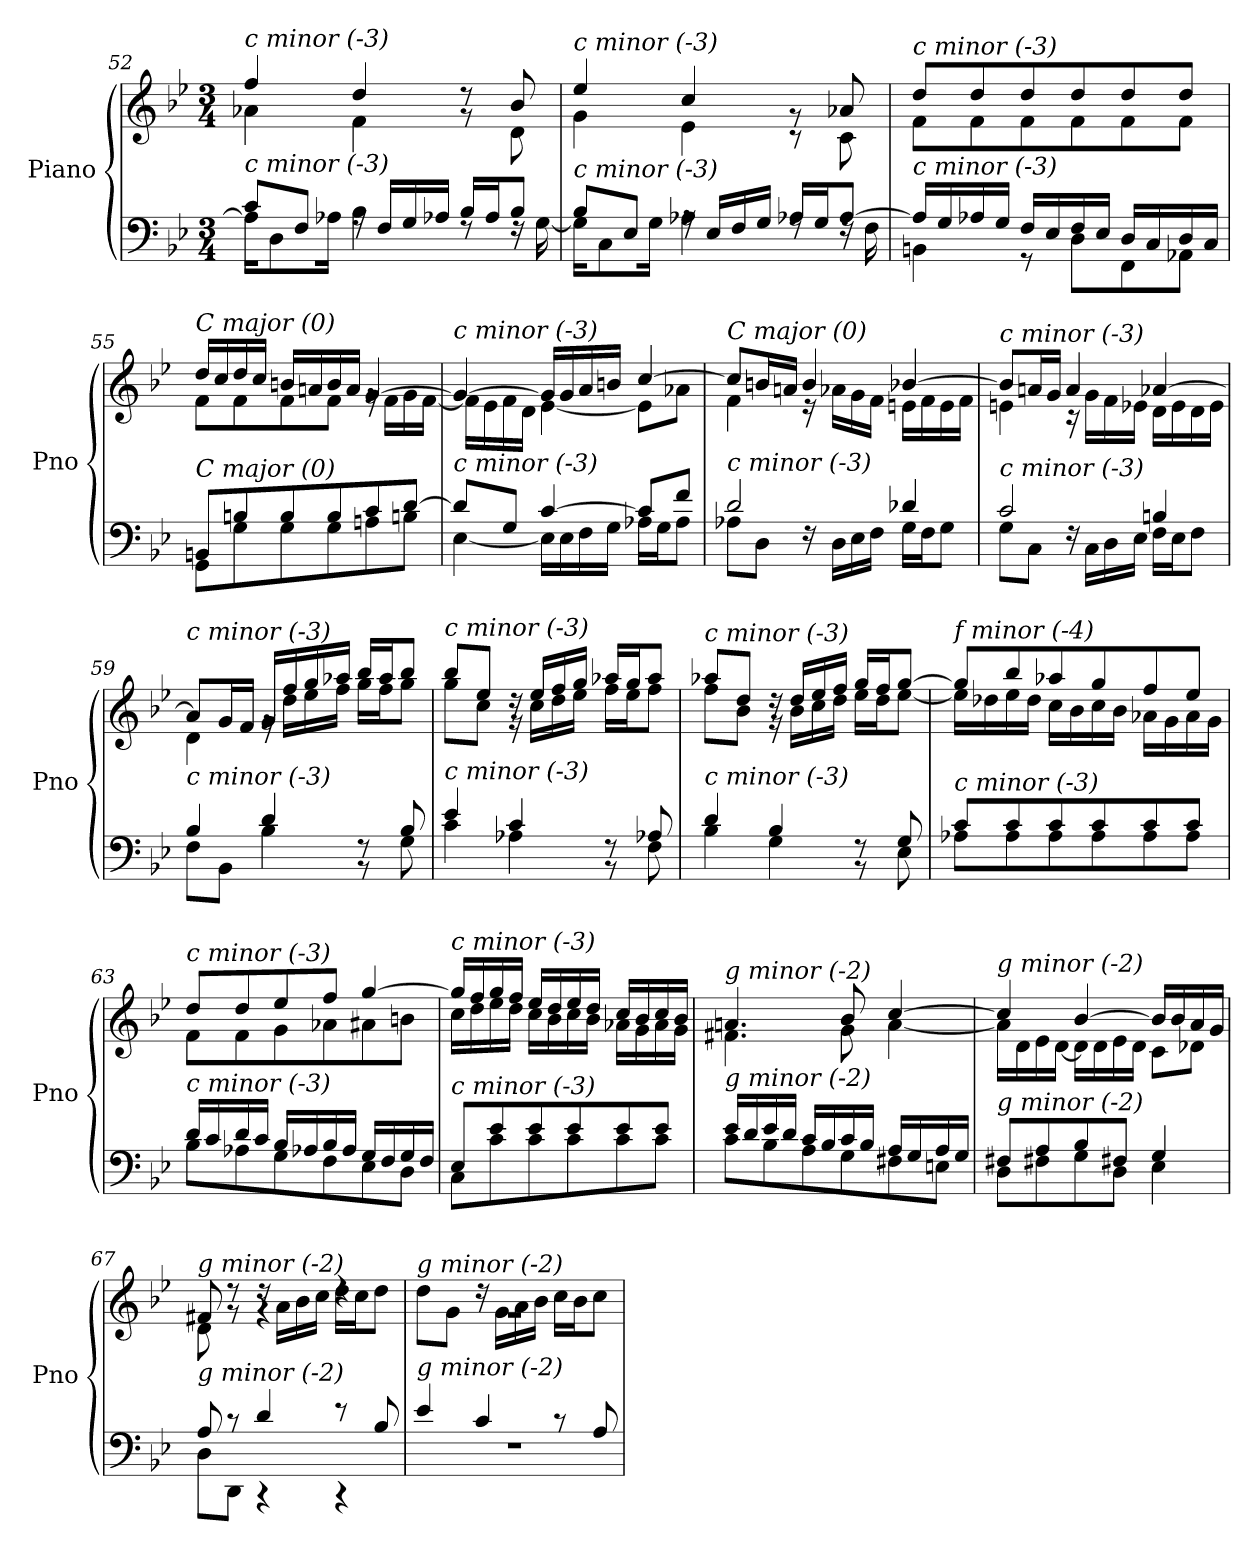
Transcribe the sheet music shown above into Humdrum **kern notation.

**kern	**kern
*part1	*part1
*staff2	*staff1
*I"Piano	*
*I'Pno	*
*clefF4	*clefG2
*k[b-e-]	*k[b-e-]
*M3/4	*M3/4
=52	=52
*^	*^
!	!	!LO:TX:i:t=c minor (-3)	!
!LO:TX:i:t=c minor (-3)	!	!	!
8c/L	16A-\KL]	4ff/	4a-X\
.	8D\	.	.
8F/J	.	.	.
.	16A-X\Jk	.	.
16rA	4B-\	4dd/	4f\
16F/LL	.	.	.
16G/	.	.	.
16A-X/JJ	.	.	.
16B-/LL	8rF	8rg	8rdd
16A-/J	.	.	.
8B-/J	16rF	8b-/	8d\
.	[16G\	.	.
=53	=53	=53	=53
!	!	!LO:TX:i:t=c minor (-3)	!
!LO:TX:i:t=c minor (-3)	!	!	!
8B-/L	16G\KL]	4ee-/	4g\
.	8C\	.	.
8E-/J	.	.	.
.	16G\Jk	.	.
16rA	4A-X\	4cc/	4e-\
16E-/LL	.	.	.
16F/	.	.	.
16G/JJ	.	.	.
16A-X/LL	8rF	8rg	8r
16G/J	.	.	.
[8A-/J	16rF	8a-X/	8c\
.	16F\	.	.
=54	=54	=54	=54
!	!	!LO:TX:i:t=c minor (-3)	!
!LO:TX:i:t=c minor (-3)	!	!	!
16A-/LL]	4BBn\	8dd/L	8f\L
16G/	.	.	.
16A-X/	.	8dd/	8f\
16G/JJ	.	.	.
16F/LL	8r	8dd/	8f\
16E-/	.	.	.
16F/	8D\L	8dd/	8f\
16E-/JJ	.	.	.
16D/LL	8FF\	8dd/	8f\
16C/	.	.	.
16D/	8AA-X\J	8dd/J	8f\J
16C/JJ	.	.	.
!!LO:LB:g=z	!!
=55	=55	=55	=55
!	!	!LO:TX:i:t=C major (0)	!
!LO:TX:i:t=C major (0)	!	!	!
8BBn/L	8GG\L	16dd/LL	8f\L
.	.	16cc/	.
8Bn/	8G\	16dd/	8f\
.	.	16cc/JJ	.
8B/	8G\	16bn/LL	8f\
.	.	16an/	.
8B/	8G\	16b/	8f\J
.	.	16a/JJ	.
8c/	8An\	[4g/	16rg
.	.	.	16f\LL
[8d/J	8Bn\J	.	16g\
.	.	.	[16f\JJ
=56	=56	=56	=56
!	!	!LO:TX:i:t=c minor (-3)	!
!LO:TX:i:t=c minor (-3)	!	!	!
8d/L]	[4E-\	4g/_	16f\LL]
.	.	.	16e-\
8G/J	.	.	16f\
.	.	.	16d\JJ
[4c/	16E-\LL]	16g/LL]	[4e-\
.	16E-\	16g/	.
.	16F\	16a/	.
.	16G\JJ	16bn/JJ	.
8c/L]	16A-X\LL	[4cc/	8e-\L]
.	16G\J	.	.
8f/J	8A-\J	.	8a-X\J
=57	=57	=57	=57
!	!	!LO:TX:i:t=C major (0)	!
!LO:TX:i:t=c minor (-3)	!	!	!
2d/	8A-X\L	8cc/L]	4f\
.	8D\J	16bn/L	.
.	.	16an/JJ	.
.	16rF	4b/	16r
.	16D\LL	.	16a-X\LL
.	16E-\	.	16g\
.	16F\JJ	.	16f\JJ
4d-X/	16G\LL	[4b-X/	16en\LL
.	16F\J	.	16f\
.	8G\J	.	16e\
.	.	.	16f\JJ
!!LO:PB:g=z	!!
=58	=58	=58	=58
!	!	!LO:TX:i:t=c minor (-3)	!
!LO:TX:i:t=c minor (-3)	!	!	!
2c/	8G\L	8b-/L]	4en\
.	8C\J	16an/L	.
.	.	16g/JJ	.
.	16rF	4a/	16r
.	16C\LL	.	16g\LL
.	16D\	.	16f\
.	16E-\JJ	.	16e-X\JJ
4Bni/	16F\LL	[4a-X/	16d\LL
.	16E-\J	.	16e-\
.	8F\J	.	16d\
.	.	.	16e-\JJ
=59	=59	=59	=59
!	!	!LO:TX:i:t=c minor (-3)	!
!LO:TX:i:t=c minor (-3)	!	!	!
4B-/	8F\L	8a-/L]	4d\
.	8BB-\J	16g/L	.
.	.	16f/JJ	.
4d/	4B-\	16g/LL	16rg
.	.	16ff/	16dd\LL
.	.	16gg/	16ee-\
.	.	16aa-X/JJ	16ff\JJ
8rBB	8rF	16bb-/LL	16gg\LL
.	.	16aa-/J	16ff\J
8B-/	8G\	8bb-/J	8gg\J
=60	=60	=60	=60
!	!	!LO:TX:i:t=c minor (-3)	!
!LO:TX:i:t=c minor (-3)	!	!	!
4e-/	4c\	8bb-/L	8gg\L
.	.	8ee-/J	8cc\J
4c/	4A-X\	16rg	16rdd
.	.	16ee-/LL	16cc\LL
.	.	16ff/	16dd\
.	.	16gg/JJ	16ee-\JJ
8rBB	8rF	16aa-X/LL	16ff\LL
.	.	16gg/J	16ee-\J
8A-X/	8F\	8aa-/J	8ff\J
!!LO:LB:g=z	!!
=61	=61	=61	=61
!	!	!LO:TX:i:t=c minor (-3)	!
!LO:TX:i:t=c minor (-3)	!	!	!
4d/	4B-\	8aa-X/L	8ff\L
.	.	8dd/J	8b-\J
4B-/	4G\	16rg	16rdd
.	.	16dd/LL	16b-\LL
.	.	16ee-/	16cc\
.	.	16ff/JJ	16dd\JJ
8rBB	8rF	16gg/LL	16ee-\LL
.	.	16ff/J	16dd\J
8G/	8E-\	[8gg/J	[8ee-\J
=62	=62	=62	=62
!	!	!LO:TX:i:t=f minor (-4)	!
!LO:TX:i:t=c minor (-3)	!	!	!
8c/L	8A-X\L	8gg/L]	16ee-\LL]
.	.	.	16dd-X\
8c/	8A-\	8bb-/	16ee-\
.	.	.	16dd-\JJ
8c/	8A-\	8aa-X/	16cc\LL
.	.	.	16b-\
8c/	8A-\	8gg/	16cc\
.	.	.	16b-\JJ
8c/	8A-\	8ff/	16a-X\LL
.	.	.	16g\
8c/J	8A-\J	8ee-/J	16a-\
.	.	.	16g\JJ
=63	=63	=63	=63
!	!	!LO:TX:i:t=c minor (-3)	!
!LO:TX:i:t=c minor (-3)	!	!	!
16d/LL	8B-\L	8dd/L	8f\L
16c/	.	.	.
16d/	8A-X\	8dd/	8f\
16c/JJ	.	.	.
16B-/LL	8G\	8ee-/	8g\
16A-X/	.	.	.
16B-/	8F\	8ff/J	8a-X\
16A-/JJ	.	.	.
16G/LL	8E-\	[4gg/	8a#Xj\
16F/	.	.	.
16G/	8D\J	.	8bn\J
16F/JJ	.	.	.
!!LO:LB:g=z	!!
=64	=64	=64	=64
!	!	!LO:TX:i:t=c minor (-3)	!
!LO:TX:i:t=c minor (-3)	!	!	!
8E-/L	8C\L	16gg/LL]	16cc\LL
.	.	16ff/	16dd\
8e-/	8c\	16gg/	16ee-\
.	.	16ff/JJ	16dd\JJ
8e-/	8c\	16ee-/LL	16cc\LL
.	.	16dd/	16b-\
8e-/	8c\	16ee-/	16cc\
.	.	16dd/JJ	16b-\JJ
8e-/	8c\	16cc/LL	16a-X\LL
.	.	16b-/	16g\
8e-/J	8c\J	16cc/	16a-\
.	.	16b-/JJ	16g\JJ
=65	=65	=65	=65
!	!	!LO:TX:i:t=g minor (-2)	!
!LO:TX:i:t=g minor (-2)	!	!	!
16e-/LL	8c\L	4.an/	4.f#X\
16d/	.	.	.
16e-/	8B-\	.	.
16d/JJ	.	.	.
16c/LL	8A\	.	.
16B-/	.	.	.
16c/	8G\	8b-/	8g\
16B-/JJ	.	.	.
16A/LL	8F#X\	[4cc/	[4a\
16G/	.	.	.
16A/	8En\J	.	.
16G/JJ	.	.	.
=66	=66	=66	=66
!	!	!LO:TX:i:t=g minor (-2)	!
!LO:TX:i:t=g minor (-2)	!	!	!
8F#X/L	8D\L	4cc/]	16a\LL]
.	.	.	16d\
8A/	8F#X\	.	16e-\
.	.	.	[16d\JJ
8B-/	8G\	[4b-/	16d\LL]
.	.	.	16d\
8F#X/J	8D\J	.	16e-\
.	.	.	16d\JJ
4G/	4E-\	16b-/LL]	8c\L
.	.	16b-/	.
.	.	16a/	8d-Xi\J
.	.	16g/JJ	.
!!LO:LB:g=z	!!
=67	=67	=67	=67
!	!	!LO:TX:i:t=g minor (-2)	!
!LO:TX:i:t=g minor (-2)	!	!	!
8A/	8D\L	8f#X/	8d\
8r	8DD\J	8rg	8rdd
4d/	4r	4rg	16rdd
.	.	.	16a\LL
.	.	.	16b-\
.	.	.	16cc\JJ
8r	4r	4rdd	16dd\LL
.	.	.	16cc\J
8B-/	.	.	8dd\J
=68	=68	=68	=68
!	!	!LO:TX:i:t=g minor (-2)	!
!LO:TX:i:t=g minor (-2)	!	!	!
4e-/	2.rF	2.rg	8dd\L
.	.	.	8g\J
4c/	.	.	16rdd
.	.	.	16g\LL
.	.	.	16a\
.	.	.	16b-\JJ
8r	.	.	16cc\LL
.	.	.	16b-\J
8A/	.	.	8cc\J
*v	*v	*	*
*	*v	*v
=	=
*-	*-
